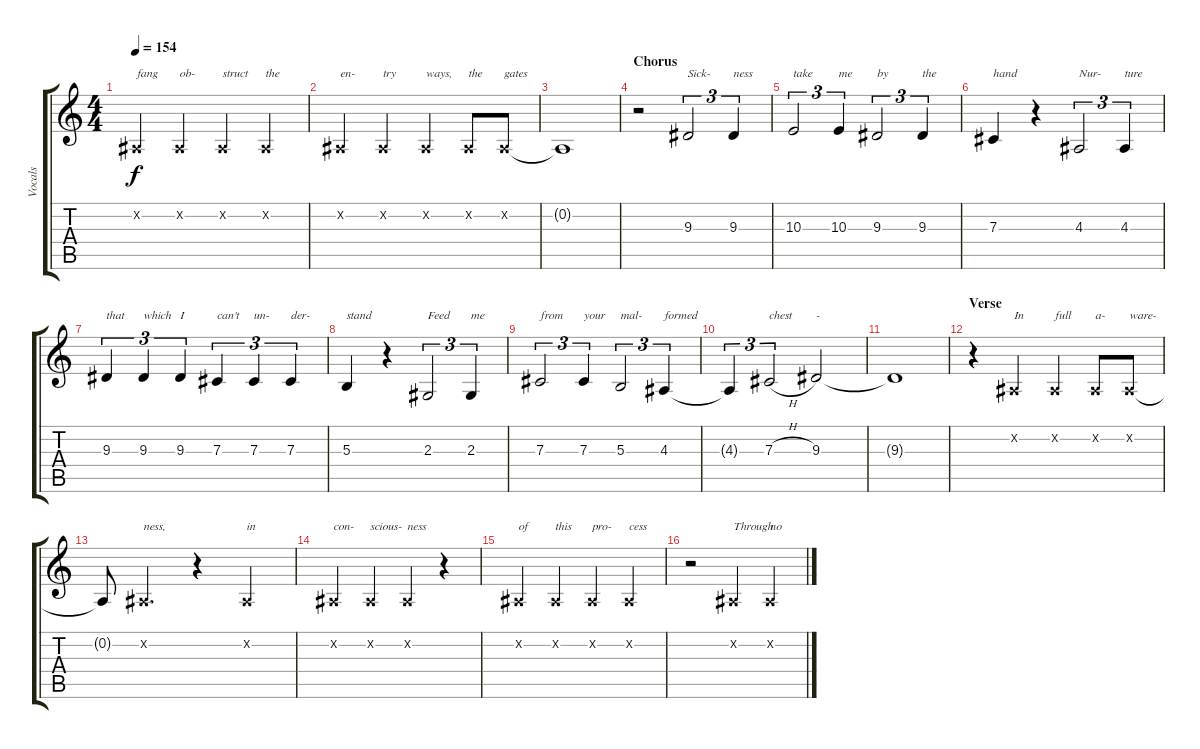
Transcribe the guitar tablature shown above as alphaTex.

\track ("Vocals" "Vocals") {instrument lead6voice}
\staff {score tabs}
\tuning (Eb4 Bb3 Gb3 Db3 Ab2 Eb2) {hide}
\ts (4 4)
\tempo 154
\clef g2
\ks c
0.2{x}.4{txt "fang" dy f} 0.2{x}.4{txt "ob-"} 0.2{x}.4{txt "struct"} 0.2{x}.4{txt "the"} |
0.2{x}.4{txt "en-"} 0.2{x}.4{txt "try"} 0.2{x}.4{txt "ways,"} 0.2{x}.8{txt "the"} 0.2{x}.8{txt "gates"} |
0.2{t}.1 |
\section ("" "Chorus")
r.2 9.3.2{tu (3 2) txt "Sick-"} 9.3.4{tu (3 2) txt "ness"} |
10.3.2{tu (3 2) txt "take"} 10.3.4{tu (3 2) txt "me"} 9.3.2{tu (3 2) txt "by"} 9.3.4{tu (3 2) txt "the"} |
7.3.4{txt "hand"} r.4 4.3.2{tu (3 2) txt "Nur-"} 4.3.4{tu (3 2) txt "ture"} |
9.3.4{tu (3 2) txt "that"} 9.3.4{tu (3 2) txt "which"} 9.3.4{tu (3 2) txt "I"} 7.3.4{tu (3 2) txt "can't"} 7.3.4{tu (3 2) txt "un-"} 7.3.4{tu (3 2) txt "der-"} |
5.3.4{txt "stand"} r.4 2.3.2{tu (3 2) txt "Feed"} 2.3.4{tu (3 2) txt "me"} |
7.3.2{tu (3 2) txt "from"} 7.3.4{tu (3 2) txt "your"} 5.3.2{tu (3 2) txt "mal-"} 4.3.4{tu (3 2) txt "formed"} |
4.3{t}.4{tu (3 2)} 7.3{h}.2{tu (3 2) txt "chest"} 9.3.2{txt "-"} |
9.3{t}.1 |
\section ("" "Verse")
r.4 0.2{x}.4{txt "In"} 0.2{x}.4{txt "full"} 0.2{x}.8{txt "a-"} 0.2{x}.8{txt "ware-"} |
0.2{t}.8 0.2{x}.4{d txt "ness,"} r.4 0.2{x}.4{txt "in"} |
0.2{x}.4{txt "con-"} 0.2{x}.4{txt "scious-"} 0.2{x}.4{txt "ness"} r.4 |
0.2{x}.4{txt "of"} 0.2{x}.4{txt "this"} 0.2{x}.4{txt "pro-"} 0.2{x}.4{txt "cess"} |
r.2 0.2{x}.4{txt "Through"} 0.2{x}.4{txt "no"}
